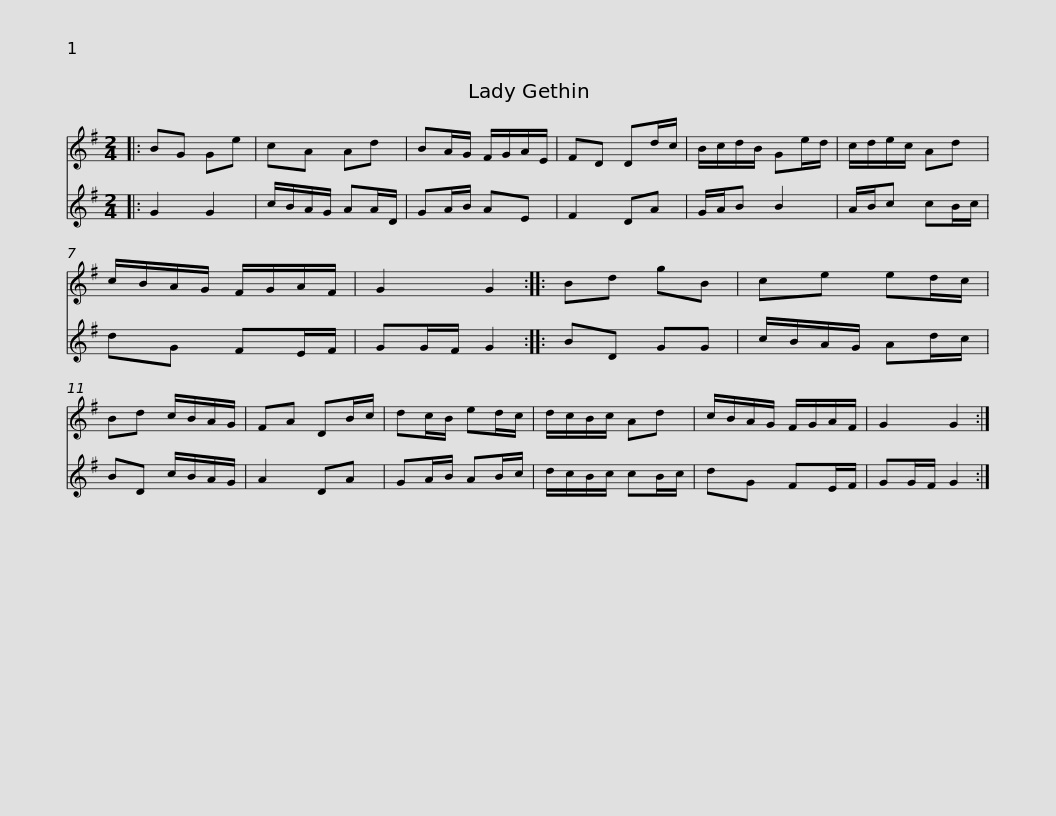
X:1
%%score 1 2
L:1/8
M:2/4
I:linebreak $
K:G
V:1 treble
V:2 treble
V:1
|: BG Ge | cA Ad | BA/G/ F/G/A/E/ | FD Dd/c/ | B/c/d/B/ Ge/d/ | %5
 c/d/e/c/ Ad | c/B/A/G/ F/G/A/F/ |$ G2 G2 :: Bd gB | ce ed/c/ | %10
 Bd c/B/A/G/ | FA DB/c/ | dc/B/ ed/c/ | d/c/B/c/ Ad | c/B/A/G/ F/G/A/F/ |$ %15
 G2 G2 :| %16
V:2
|: G2 G2 | c/B/A/G/ AA/D/ | GA/B/ AE | F2 DA | G/A/B B2 | %5
 A/B/c cB/c/ | dG FE/F/ |$ GG/F/ G2 :: BD GG | c/B/A/G/ Ad/c/ | %10
 BD c/B/A/G/ | A2 DA | GA/B/ AB/c/ | d/c/B/c/ cB/c/ | dG FE/F/ |$ %15
 GG/F/ G2 :| %16
